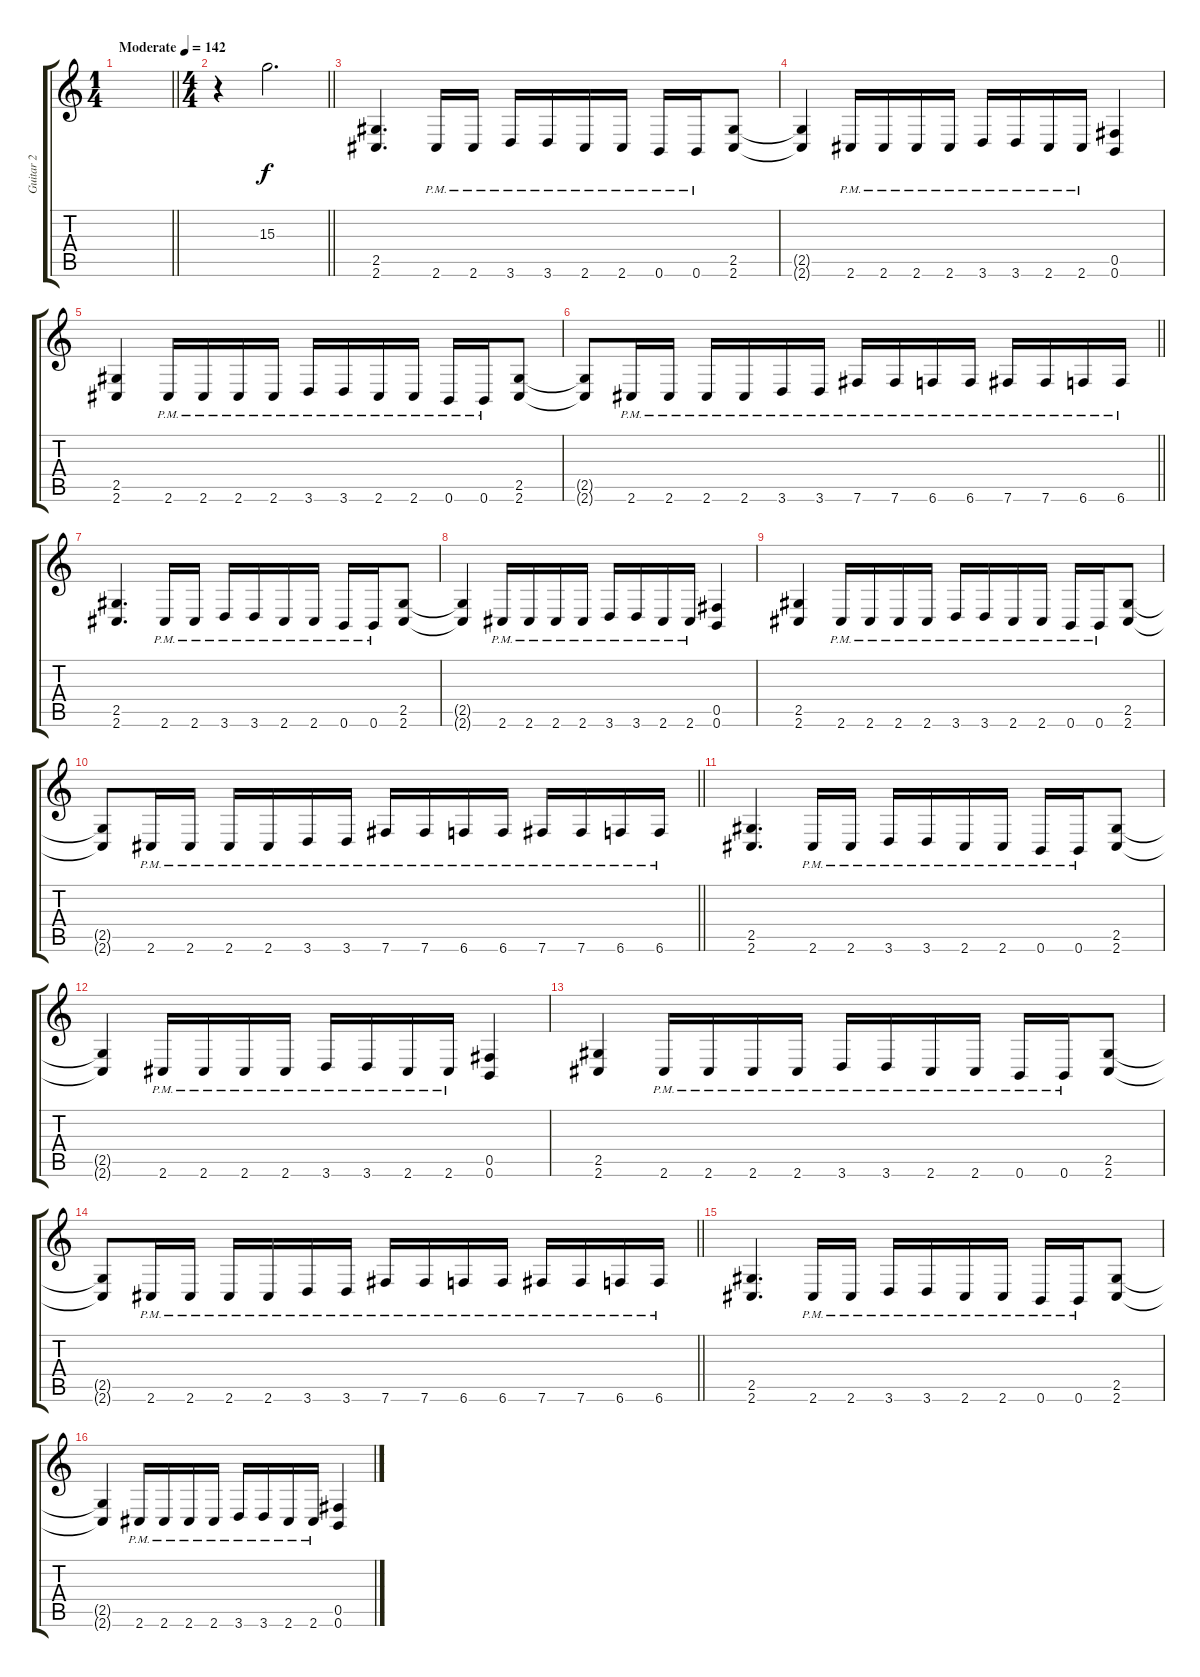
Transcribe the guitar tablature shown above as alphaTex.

\track ("Guitar 2" "Guitar 2") {instrument distortionguitar}
\staff {score tabs}
\tuning (Db4 Ab3 E3 B2 Gb2 B1) {hide}
\ts (1 4)
\tempo (142 "Moderate")
\clef g2
\barLineRight lightlight
\ks c
|
\ts (4 4)
\barLineRight lightlight
r.4{volume 0} 15.3.2{d volume 16 instrument reversecymbal} |
(2.5 2.6).4{d instrument distortionguitar} 2.6{pm}.16 2.6{pm}.16 3.6{pm}.16 3.6{pm}.16 2.6{pm}.16 2.6{pm}.16 0.6{pm}.16 0.6{pm}.16 (2.5 2.6).8 |
(2.5{t} 2.6{t}).4 2.6{pm}.16 2.6{pm}.16 2.6{pm}.16 2.6{pm}.16 3.6{pm}.16 3.6{pm}.16 2.6{pm}.16 2.6{pm}.16 (0.5 0.6).4 |
(2.5 2.6).4 2.6{pm}.16 2.6{pm}.16 2.6{pm}.16 2.6{pm}.16 3.6{pm}.16 3.6{pm}.16 2.6{pm}.16 2.6{pm}.16 0.6{pm}.16 0.6{pm}.16 (2.5 2.6).8 |
\barLineRight lightlight
(2.5{t} 2.6{t}).8 2.6{pm}.16 2.6{pm}.16 2.6{pm}.16 2.6{pm}.16 3.6{pm}.16 3.6{pm}.16 7.6{pm}.16 7.6{pm}.16 6.6{pm}.16 6.6{pm}.16 7.6{pm}.16 7.6{pm}.16 6.6{pm}.16 6.6{pm}.16 |
(2.5 2.6).4{d} 2.6{pm}.16 2.6{pm}.16 3.6{pm}.16 3.6{pm}.16 2.6{pm}.16 2.6{pm}.16 0.6{pm}.16 0.6{pm}.16 (2.5 2.6).8 |
(2.5{t} 2.6{t}).4 2.6{pm}.16 2.6{pm}.16 2.6{pm}.16 2.6{pm}.16 3.6{pm}.16 3.6{pm}.16 2.6{pm}.16 2.6{pm}.16 (0.5 0.6).4 |
(2.5 2.6).4 2.6{pm}.16 2.6{pm}.16 2.6{pm}.16 2.6{pm}.16 3.6{pm}.16 3.6{pm}.16 2.6{pm}.16 2.6{pm}.16 0.6{pm}.16 0.6{pm}.16 (2.5 2.6).8 |
\barLineRight lightlight
(2.5{t} 2.6{t}).8 2.6{pm}.16 2.6{pm}.16 2.6{pm}.16 2.6{pm}.16 3.6{pm}.16 3.6{pm}.16 7.6{pm}.16 7.6{pm}.16 6.6{pm}.16 6.6{pm}.16 7.6{pm}.16 7.6{pm}.16 6.6{pm}.16 6.6{pm}.16 |
(2.5 2.6).4{d} 2.6{pm}.16 2.6{pm}.16 3.6{pm}.16 3.6{pm}.16 2.6{pm}.16 2.6{pm}.16 0.6{pm}.16 0.6{pm}.16 (2.5 2.6).8 |
(2.5{t} 2.6{t}).4 2.6{pm}.16 2.6{pm}.16 2.6{pm}.16 2.6{pm}.16 3.6{pm}.16 3.6{pm}.16 2.6{pm}.16 2.6{pm}.16 (0.5 0.6).4 |
(2.5 2.6).4 2.6{pm}.16 2.6{pm}.16 2.6{pm}.16 2.6{pm}.16 3.6{pm}.16 3.6{pm}.16 2.6{pm}.16 2.6{pm}.16 0.6{pm}.16 0.6{pm}.16 (2.5 2.6).8 |
\barLineRight lightlight
(2.5{t} 2.6{t}).8 2.6{pm}.16 2.6{pm}.16 2.6{pm}.16 2.6{pm}.16 3.6{pm}.16 3.6{pm}.16 7.6{pm}.16 7.6{pm}.16 6.6{pm}.16 6.6{pm}.16 7.6{pm}.16 7.6{pm}.16 6.6{pm}.16 6.6{pm}.16 |
(2.5 2.6).4{d} 2.6{pm}.16 2.6{pm}.16 3.6{pm}.16 3.6{pm}.16 2.6{pm}.16 2.6{pm}.16 0.6{pm}.16 0.6{pm}.16 (2.5 2.6).8 |
(2.5{t} 2.6{t}).4 2.6{pm}.16 2.6{pm}.16 2.6{pm}.16 2.6{pm}.16 3.6{pm}.16 3.6{pm}.16 2.6{pm}.16 2.6{pm}.16 (0.5 0.6).4
